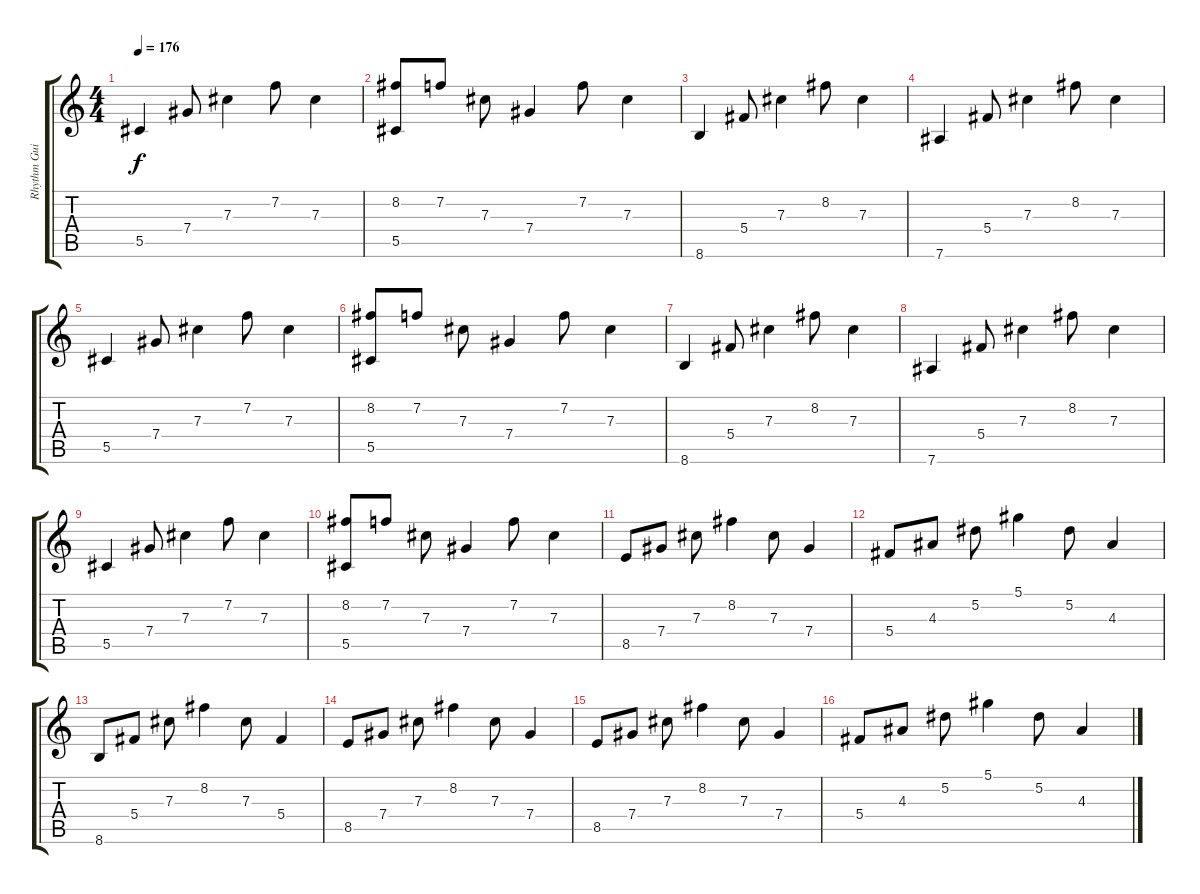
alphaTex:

\track ("Rhythm Guitar" "Rhythm Gui") {instrument acousticguitarsteel}
\staff {score tabs}
\tuning (Eb4 Bb3 Gb3 Db3 Ab2 Eb2) {hide}
\ts (4 4)
\tempo 176
\clef g2
\ks c
5.5.4{dy f} 7.4.8 7.3.4 7.2.8 7.3.4 |
(8.2 5.5).8 7.2.8 7.3.8 7.4.4 7.2.8 7.3.4 |
8.6.4 5.4.8 7.3.4 8.2.8 7.3.4 |
7.6.4 5.4.8 7.3.4 8.2.8 7.3.4 |
5.5.4 7.4.8 7.3.4 7.2.8 7.3.4 |
(8.2 5.5).8 7.2.8 7.3.8 7.4.4 7.2.8 7.3.4 |
8.6.4 5.4.8 7.3.4 8.2.8 7.3.4 |
7.6.4 5.4.8 7.3.4 8.2.8 7.3.4 |
5.5.4 7.4.8 7.3.4 7.2.8 7.3.4 |
(8.2 5.5).8 7.2.8 7.3.8 7.4.4 7.2.8 7.3.4 |
8.5.8 7.4.8 7.3.8 8.2.4 7.3.8 7.4.4 |
5.4.8 4.3.8 5.2.8 5.1.4 5.2.8 4.3.4 |
8.6.8 5.4.8 7.3.8 8.2.4 7.3.8 5.4.4 |
8.5.8 7.4.8 7.3.8 8.2.4 7.3.8 7.4.4 |
8.5.8 7.4.8 7.3.8 8.2.4 7.3.8 7.4.4 |
5.4.8 4.3.8 5.2.8 5.1.4 5.2.8 4.3.4
